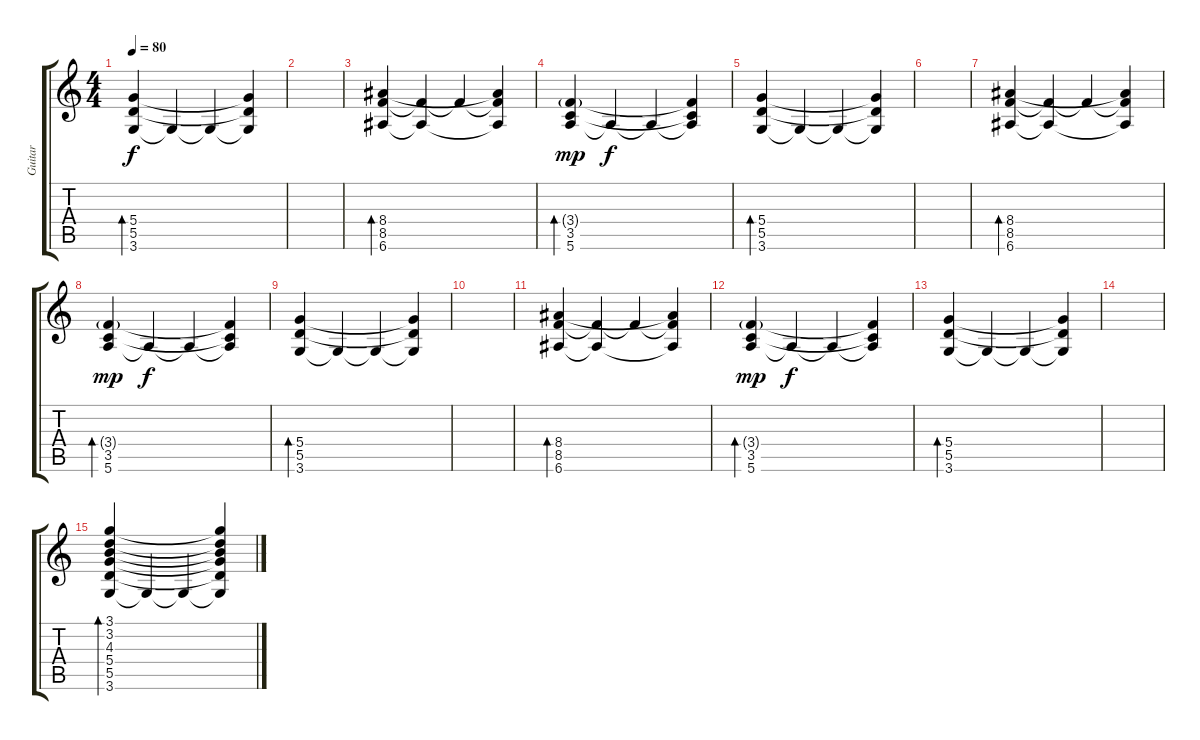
\track ("Guitar" "Guitar") {instrument electricguitarmuted}
\staff {score tabs}
\tuning (E4 B3 G3 D3 A2 E2) {hide}
\ts (4 4)
\tempo 80
\clef g2
\ks c
(5.4 5.5 3.6).4{bd 240 dy f} 3.6{t}.4 3.6{t}.4 (5.4{t} 5.5{t} 3.6{t}).4 |
|
(8.4 8.5 6.6).4{bd 240} (8.5{t} 6.6{t}).4 8.5{t}.4 (8.4{t} 8.5{t} 6.6{t}).4 |
(3.4{g} 3.5 5.6).4{bd 120 dy mp} 5.6{t}.4{dy f} 5.6{t}.4 (3.4{t} 3.5{t} 5.6{t}).4 |
(5.4 5.5 3.6).4{bd 240} 3.6{t}.4 3.6{t}.4 (5.4{t} 5.5{t} 3.6{t}).4 |
|
(8.4 8.5 6.6).4{bd 240} (8.5{t} 6.6{t}).4 8.5{t}.4 (8.4{t} 8.5{t} 6.6{t}).4 |
(3.4{g} 3.5 5.6).4{bd 120 dy mp} 5.6{t}.4{dy f} 5.6{t}.4 (3.4{t} 3.5{t} 5.6{t}).4 |
(5.4 5.5 3.6).4{bd 240} 3.6{t}.4 3.6{t}.4 (5.4{t} 5.5{t} 3.6{t}).4 |
|
(8.4 8.5 6.6).4{bd 240} (8.5{t} 6.6{t}).4 8.5{t}.4 (8.4{t} 8.5{t} 6.6{t}).4 |
(3.4{g} 3.5 5.6).4{bd 120 dy mp} 5.6{t}.4{dy f} 5.6{t}.4 (3.4{t} 3.5{t} 5.6{t}).4 |
(5.4 5.5 3.6).4{bd 240} 3.6{t}.4 3.6{t}.4 (5.4{t} 5.5{t} 3.6{t}).4 |
|
(3.1 3.2 4.3 5.4 5.5 3.6).4{bd 120} 3.6{t}.4 3.6{t}.4 (3.1{t} 3.2{t} 4.3{t} 5.4{t} 5.5{t} 3.6{t}).4
